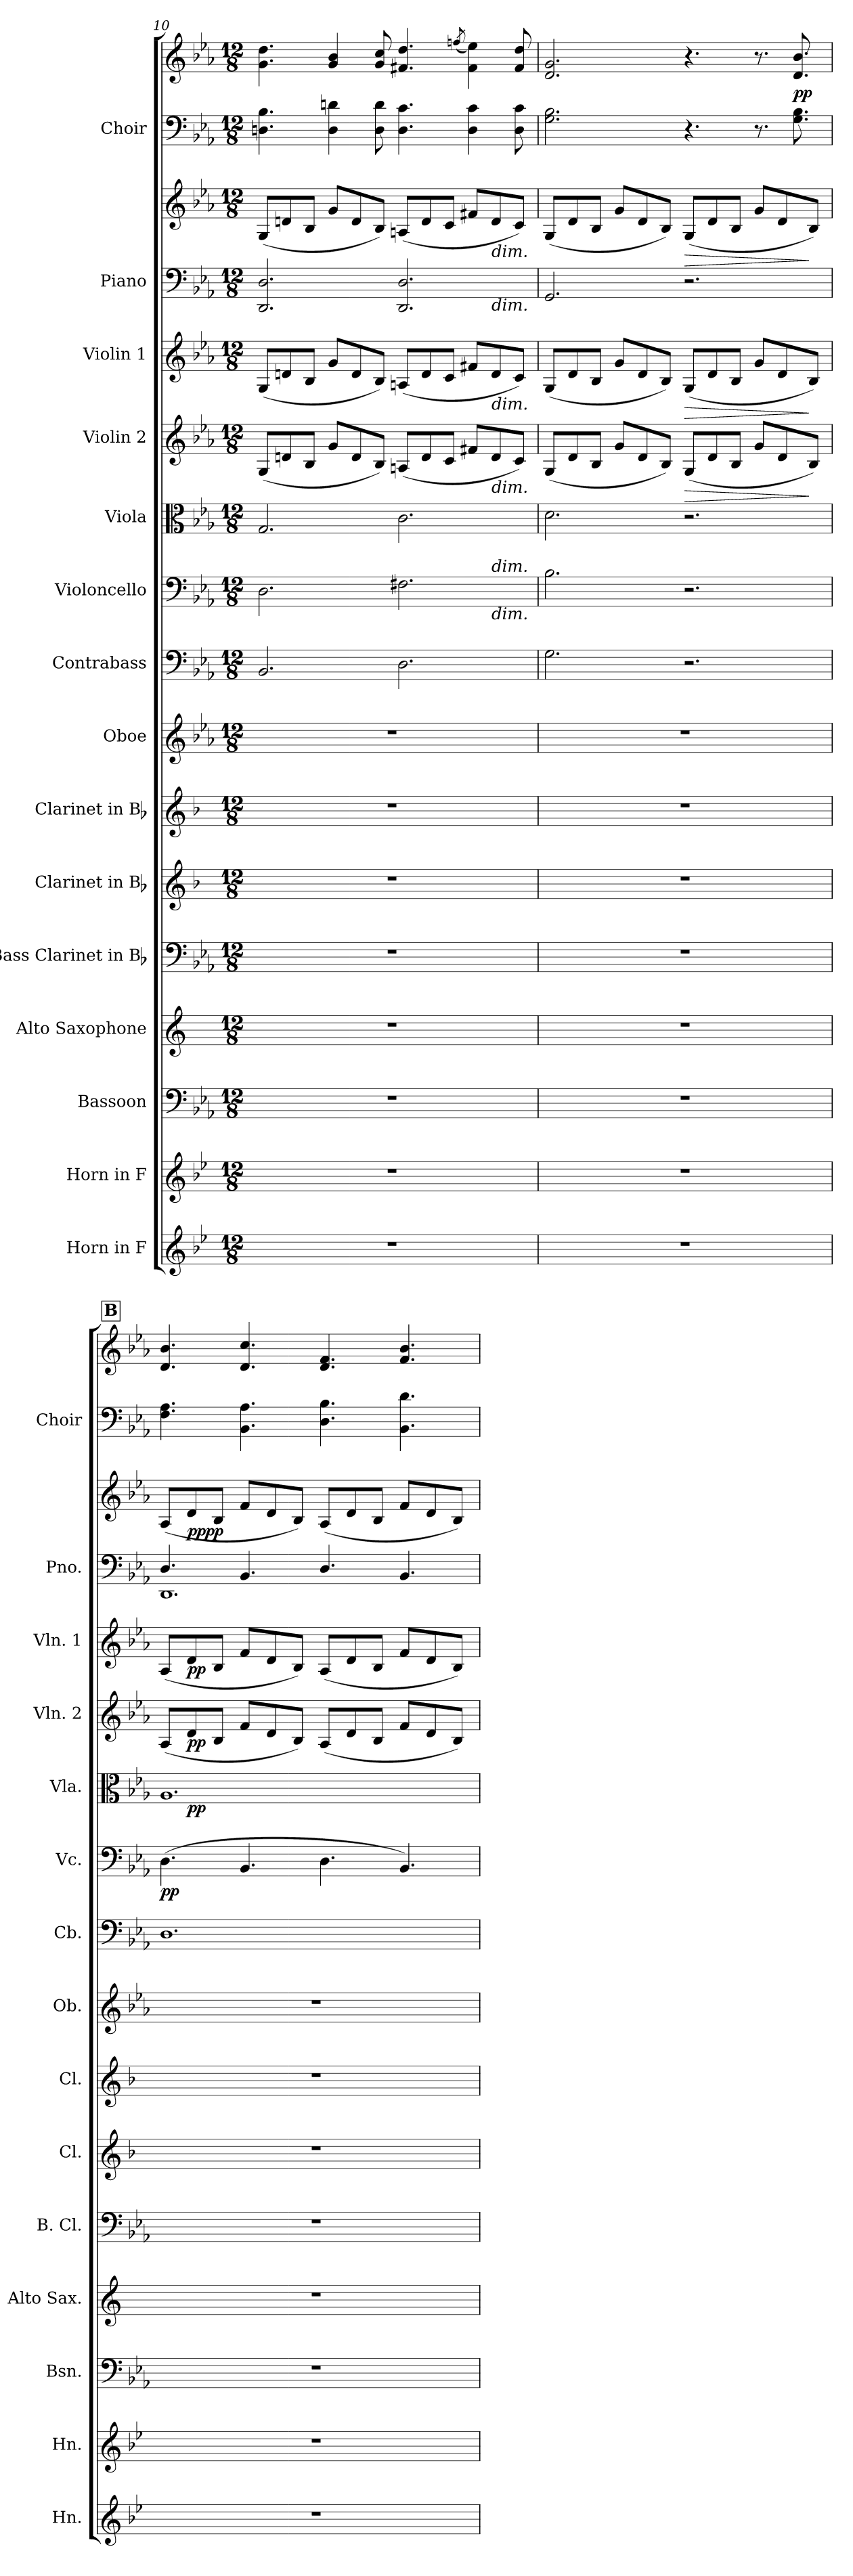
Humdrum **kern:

**kern	**kern	**kern	**kern	**kern	**kern	**kern	**kern	**kern	**kern	**dynam	**kern	**dynam	**kern	**dynam	**kern	**dynam	**kern	**kern	**dynam	**kern	**kern	**dynam
*part15	*part14	*part13	*part12	*part11	*part10	*part9	*part8	*part7	*part6	*part6	*part5	*part5	*part4	*part4	*part3	*part3	*part2	*part2	*part2	*part1	*part1	*part1
*staff17	*staff16	*staff15	*staff14	*staff13	*staff12	*staff11	*staff10	*staff9	*staff8	*staff8	*staff7	*staff7	*staff6	*staff6	*staff5	*staff5	*staff4	*staff3	*staff3/4	*staff2	*staff1	*staff1/2
*I"Horn in F	*I"Horn in F	*I"Bassoon	*I"Alto Saxophone	*I"Bass Clarinet in Bb	*I"Clarinet in Bb	*I"Clarinet in Bb	*I"Oboe	*I"Contrabass	*I"Violoncello	*	*I"Viola	*	*I"Violin 2	*	*I"Violin 1	*	*I"Piano	*	*	*I"Choir	*	*
*I'Hn.	*I'Hn.	*I'Bsn.	*I'Alto Sax.	*I'B. Cl.	*I'Cl.	*I'Cl.	*I'Ob.	*I'Cb.	*I'Vc.	*	*I'Vla.	*	*I'Vln. 2	*	*I'Vln. 1	*	*I'Pno.	*	*	*I'Choir	*	*
*clefG2	*clefG2	*clefF4	*clefG2	*clefF4	*clefG2	*clefG2	*clefG2	*clefF4	*clefF4	*	*clefC3	*	*clefG2	*	*clefG2	*	*clefF4	*clefG2	*	*clefF4	*clefG2	*
*ITrd4c7	*ITrd4c7	*	*ITrd5c9	*ITrd8c14	*ITrd1c2	*ITrd1c2	*	*ITrd7c12	*	*	*	*	*	*	*	*	*	*	*	*	*	*
*k[b-e-a-]	*k[b-e-a-]	*k[b-e-a-]	*k[b-e-a-]	*k[b-e-a-]	*k[b-e-a-]	*k[b-e-a-]	*k[b-e-a-]	*k[b-e-a-]	*k[b-e-a-]	*	*k[b-e-a-]	*	*k[b-e-a-]	*	*k[b-e-a-]	*	*k[b-e-a-]	*k[b-e-a-]	*	*k[b-e-a-]	*k[b-e-a-]	*
*E-:	*E-:	*E-:	*E-:	*E-:	*E-:	*E-:	*E-:	*E-:	*E-:	*	*E-:	*	*E-:	*	*E-:	*	*E-:	*E-:	*	*E-:	*E-:	*
*M12/8	*M12/8	*M12/8	*M12/8	*M12/8	*M12/8	*M12/8	*M12/8	*M12/8	*M12/8	*	*M12/8	*	*M12/8	*	*M12/8	*	*M12/8	*M12/8	*	*M12/8	*M12/8	*
=10	=10	=10	=10	=10	=10	=10	=10	=10	=10	=10	=10	=10	=10	=10	=10	=10	=10	=10	=10	=10	=10	=10
!LO:N:vis=1	!LO:N:vis=1	!LO:N:vis=1	!LO:N:vis=1	!LO:N:vis=1	!LO:N:vis=1	!LO:N:vis=1	!LO:N:vis=1	!	!	!	!	!	!	!	!	!	!	!	!	!	!	!
*	*	*	*	*	*	*	*	*	*^	*	*	*	*	*	*	*	*^	*	*	*	*	*
1.r	1.r	1.r	1.r	1.r	1.r	1.r	1.r	2.BBB-i/	2.Di\	1ryy	.	2.Gi/	.	(8Gi/L	.	(8Gi/L	.	2.DDi/ 2.Di	1ryy	(8Gi/L	.	4.Dni\ 4.B-i	4.gi\ 4.ddi	.
.	.	.	.	.	.	.	.	.	.	.	.	.	.	8dni/	.	8dni/	.	.	.	8dni/	.	.	.	.
.	.	.	.	.	.	.	.	.	.	.	.	.	.	8B-i/J	.	8B-i/J	.	.	.	8B-i/J	.	.	.	.
.	.	.	.	.	.	.	.	.	.	.	.	.	.	8gi/L	.	8gi/L	.	.	.	8gi/L	.	4Di\ 4dni	4gi/ 4b-i	.
.	.	.	.	.	.	.	.	.	.	.	.	.	.	8di/	.	8di/	.	.	.	8di/	.	.	.	.
.	.	.	.	.	.	.	.	.	.	.	.	.	.	8B-i/J)	.	8B-i/J)	.	.	.	8B-i/J)	.	8Di\ 8di	8gi/ 8cci	.
.	.	.	.	.	.	.	.	2.DDi\	2.F#Xi\	.	.	2.ci\	.	(8Ani/L	.	(8Ani/L	.	2.DDi/ 2.Di	.	(8Ani/L	.	4.Di\ 4.ci	4.f#Xi/ 4.ddi	.
.	.	.	.	.	.	.	.	.	.	.	.	.	.	8di/	.	8di/	.	.	.	8di/	.	.	.	.
.	.	.	.	.	.	.	.	.	.	4ryy	.	.	.	8ci/J	.	8ci/J	.	.	4ryy	8ci/J	.	.	.	.
.	.	.	.	.	.	.	.	.	.	.	.	.	.	.	.	.	.	.	.	.	.	.	(8qffni/	.
.	.	.	.	.	.	.	.	.	.	.	.	.	.	8f#Xi/L	.	8f#Xi/L	.	.	.	8f#Xi/L	.	4Di\ 4ci	4f#i\ 4ee-i)	.
!	!	!	!	!	!	!	!	!	!	!	!	!	!	!	!	!	!	!	!	!LO:TX:b:i:t=dim.	!	!	!	!
!	!	!	!	!	!	!	!	!	!	!	!	!	!	!	!	!	!	!	!LO:TX:b:i:t=dim.	!	!	!	!	!
!	!	!	!	!	!	!	!	!	!	!	!	!	!	!	!	!LO:TX:b:i:t=dim.	!	!	!	!	!	!	!	!
!	!	!	!	!	!	!	!	!	!	!	!	!	!	!LO:TX:b:i:t=dim.	!	!	!	!	!	!	!	!	!	!
!	!	!	!	!	!	!	!	!	!	!LO:TX:b:i:t=dim.	!	!	!	!	!	!	!	!	!	!	!	!	!	!
!	!	!	!	!	!	!	!	!	!	!LO:TX:a:i:t=dim.	!	!	!	!	!	!	!	!	!	!	!	!	!	!
.	.	.	.	.	.	.	.	.	.	4ryy	.	.	.	8di/	.	8di/	.	.	4ryy	8di/	.	.	.	.
.	.	.	.	.	.	.	.	.	.	.	.	.	.	8ci/J)	.	8ci/J)	.	.	.	8ci/J)	.	8Di\ 8ci	8f#i/ 8ddi	.
!!LO:PB:g=z
=11	=11	=11	=11	=11	=11	=11	=11	=11	=11	=11	=11	=11	=11	=11	=11	=11	=11	=11	=11	=11	=11	=11	=11	=11
!LO:N:vis=1	!LO:N:vis=1	!LO:N:vis=1	!LO:N:vis=1	!LO:N:vis=1	!LO:N:vis=1	!LO:N:vis=1	!LO:N:vis=1	!	!	!	!	!	!	!	!	!	!	!	!	!	!	!	!	!
*	*	*	*	*	*	*	*	*	*v	*v	*	*	*	*	*	*	*	*v	*v	*	*	*	*	*
1.r	1.r	1.r	1.r	1.r	1.r	1.r	1.r	2.GGi\	2.B-i\	.	2.di\	.	(8Gi/L	.	(8Gi/L	.	2.GGi/	(8Gi/L	.	2.Gi\ 2.B-i	2.di/ 2.gi	.
.	.	.	.	.	.	.	.	.	.	.	.	.	8di/	.	8di/	.	.	8di/	.	.	.	.
.	.	.	.	.	.	.	.	.	.	.	.	.	8B-i/J	.	8B-i/J	.	.	8B-i/J	.	.	.	.
.	.	.	.	.	.	.	.	.	.	.	.	.	8gi/L	.	8gi/L	.	.	8gi/L	.	.	.	.
.	.	.	.	.	.	.	.	.	.	.	.	.	8di/	.	8di/	.	.	8di/	.	.	.	.
.	.	.	.	.	.	.	.	.	.	.	.	.	8B-i/J)	.	8B-i/J)	.	.	8B-i/J)	.	.	.	.
!	!	!	!	!	!	!	!	!	!	!	!	!	!	!LO:HP:b	!	!LO:HP:b	!	!	!LO:HP:b	!	!	!
.	.	.	.	.	.	.	.	2.r	2.r	.	2.r	.	(8Gi/L	>	(8Gi/L	>	2.r	(8Gi/L	>	4.r	4.r	.
.	.	.	.	.	.	.	.	.	.	.	.	.	8di/	.	8di/	.	.	8di/	.	.	.	.
.	.	.	.	.	.	.	.	.	.	.	.	.	8B-i/J	.	8B-i/J	.	.	8B-i/J	.	.	.	.
.	.	.	.	.	.	.	.	.	.	.	.	.	8gi/L	.	8gi/L	.	.	8gi/L	.	8.r	8.r	.
.	.	.	.	.	.	.	.	.	.	.	.	.	8di/	.	8di/	.	.	8di/	.	.	.	.
.	.	.	.	.	.	.	.	.	.	.	.	.	.	.	.	.	.	.	.	8.Gi\ 8.B-i	8.di/ 8.b-i	pp
.	.	.	.	.	.	.	.	.	.	.	.	.	8B-i/J)	]	8B-i/J)	]	.	8B-i/J)	]	.	.	.
!!LO:REH:place=s1:B:color=#000000:enc=box:fs=19.9975:t=B
=12	=12	=12	=12	=12	=12	=12	=12	=12	=12	=12	=12	=12	=12	=12	=12	=12	=12	=12	=12	=12	=12	=12
!LO:N:vis=1	!LO:N:vis=1	!LO:N:vis=1	!LO:N:vis=1	!LO:N:vis=1	!LO:N:vis=1	!LO:N:vis=1	!LO:N:vis=1	!	!	!	!	!	!	!	!	!	!	!	!	!	!	!
*	*	*	*	*	*	*	*	*	*	*	*^	*	*	*	*	*	*^	*	*	*	*	*
*	*	*	*	*	*	*	*	*	*	*	*	*	*	*	*	*	*	*	*^	*	*	*	*	*
1.r	1.r	1.r	1.r	1.r	1.r	1.r	1.r	1.DDi	(4.Di\	pp	1.A-i	8ryy	.	(8A-i/L	.	(8A-i/L	.	4.Di/	1.DDi	8ryy	(8A-i/L	.	4.Fi\ 4.A-i	4.di/ 4.b-i	.
.	.	.	.	.	.	.	.	.	.	.	.	1ryy	pp	8di/	pp	8di/	pp	.	.	1ryy	8di/	pp pp	.	.	.
.	.	.	.	.	.	.	.	.	.	.	.	.	.	8B-i/J	.	8B-i/J	.	.	.	.	8B-i/J	.	.	.	.
.	.	.	.	.	.	.	.	.	4.BB-i/	.	.	.	.	8fi/L	.	8fi/L	.	4.BB-i/	.	.	8fi/L	.	4.BB-i\ 4.A-i	4.di/ 4.cci	.
.	.	.	.	.	.	.	.	.	.	.	.	.	.	8di/	.	8di/	.	.	.	.	8di/	.	.	.	.
.	.	.	.	.	.	.	.	.	.	.	.	.	.	8B-i/J)	.	8B-i/J)	.	.	.	.	8B-i/J)	.	.	.	.
.	.	.	.	.	.	.	.	.	4.Di\	.	.	.	.	(8A-i/L	.	(8A-i/L	.	4.Di/	.	.	(8A-i/L	.	4.Di\ 4.B-i	4.di/ 4.fi	.
.	.	.	.	.	.	.	.	.	.	.	.	.	.	8di/	.	8di/	.	.	.	.	8di/	.	.	.	.
.	.	.	.	.	.	.	.	.	.	.	.	.	.	8B-i/J	.	8B-i/J	.	.	.	.	8B-i/J	.	.	.	.
.	.	.	.	.	.	.	.	.	4.BB-i/)	.	.	4.ryy	.	8fi/L	.	8fi/L	.	4.BB-i/	.	4.ryy	8fi/L	.	4.BB-i\ 4.di	4.fi/ 4.b-i	.
.	.	.	.	.	.	.	.	.	.	.	.	.	.	8di/	.	8di/	.	.	.	.	8di/	.	.	.	.
.	.	.	.	.	.	.	.	.	.	.	.	.	.	8B-i/J)	.	8B-i/J)	.	.	.	.	8B-i/J)	.	.	.	.
*	*	*	*	*	*	*	*	*	*	*	*v	*v	*	*	*	*	*	*v	*v	*v	*	*	*	*	*
=	=	=	=	=	=	=	=	=	=	=	=	=	=	=	=	=	=	=	=	=	=	=
*-	*-	*-	*-	*-	*-	*-	*-	*-	*-	*-	*-	*-	*-	*-	*-	*-	*-	*-	*-	*-	*-	*-
